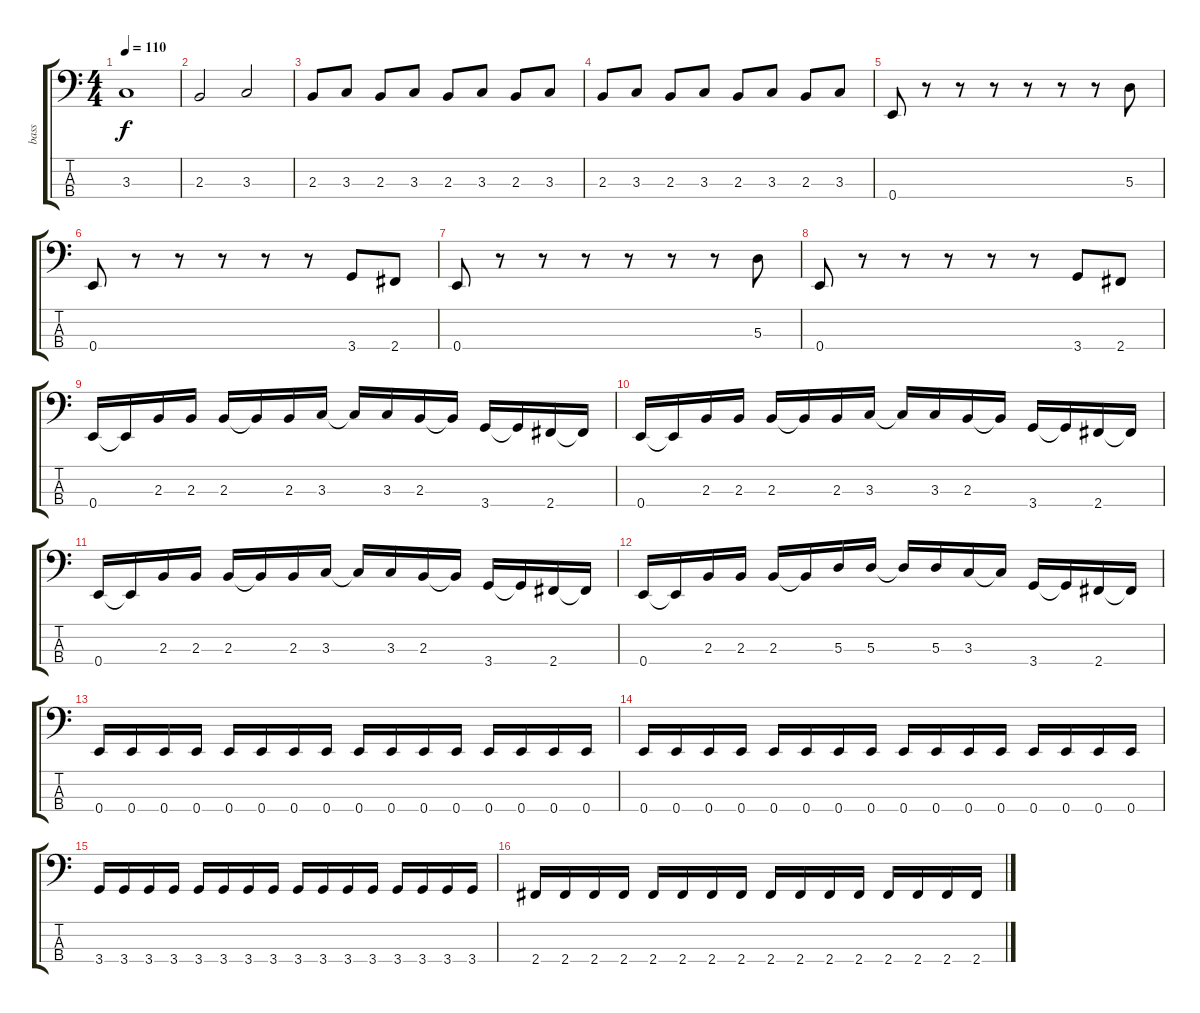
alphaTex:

\track ("bass" "bass") {instrument electricbassfinger}
\staff {score tabs}
\tuning (G2 D2 A1 E1) {hide}
\ts (4 4)
\tempo 110
\clef f4
\ks c
3.3.1{dy f} |
2.3.2 3.3.2 |
2.3.8 3.3.8 2.3.8 3.3.8 2.3.8 3.3.8 2.3.8 3.3.8 |
2.3.8 3.3.8 2.3.8 3.3.8 2.3.8 3.3.8 2.3.8 3.3.8 |
0.4.8 r.8 r.8 r.8 r.8 r.8 r.8 5.3.8 |
0.4.8 r.8 r.8 r.8 r.8 r.8 3.4.8 2.4.8 |
0.4.8 r.8 r.8 r.8 r.8 r.8 r.8 5.3.8 |
0.4.8 r.8 r.8 r.8 r.8 r.8 3.4.8 2.4.8 |
0.4.16 0.4{t}.16 2.3.16 2.3.16 2.3.16 2.3{t}.16 2.3.16 3.3.16 3.3{t}.16 3.3.16 2.3.16 2.3{t}.16 3.4.16 3.4{t}.16 2.4.16 2.4{t}.16 |
0.4.16 0.4{t}.16 2.3.16 2.3.16 2.3.16 2.3{t}.16 2.3.16 3.3.16 3.3{t}.16 3.3.16 2.3.16 2.3{t}.16 3.4.16 3.4{t}.16 2.4.16 2.4{t}.16 |
0.4.16 0.4{t}.16 2.3.16 2.3.16 2.3.16 2.3{t}.16 2.3.16 3.3.16 3.3{t}.16 3.3.16 2.3.16 2.3{t}.16 3.4.16 3.4{t}.16 2.4.16 2.4{t}.16 |
0.4.16 0.4{t}.16 2.3.16 2.3.16 2.3.16 2.3{t}.16 5.3.16 5.3.16 5.3{t}.16 5.3.16 3.3.16 3.3{t}.16 3.4.16 3.4{t}.16 2.4.16 2.4{t}.16 |
0.4.16 0.4.16 0.4.16 0.4.16 0.4.16 0.4.16 0.4.16 0.4.16 0.4.16 0.4.16 0.4.16 0.4.16 0.4.16 0.4.16 0.4.16 0.4.16 |
0.4.16 0.4.16 0.4.16 0.4.16 0.4.16 0.4.16 0.4.16 0.4.16 0.4.16 0.4.16 0.4.16 0.4.16 0.4.16 0.4.16 0.4.16 0.4.16 |
3.4.16 3.4.16 3.4.16 3.4.16 3.4.16 3.4.16 3.4.16 3.4.16 3.4.16 3.4.16 3.4.16 3.4.16 3.4.16 3.4.16 3.4.16 3.4.16 |
2.4.16 2.4.16 2.4.16 2.4.16 2.4.16 2.4.16 2.4.16 2.4.16 2.4.16 2.4.16 2.4.16 2.4.16 2.4.16 2.4.16 2.4.16 2.4.16
